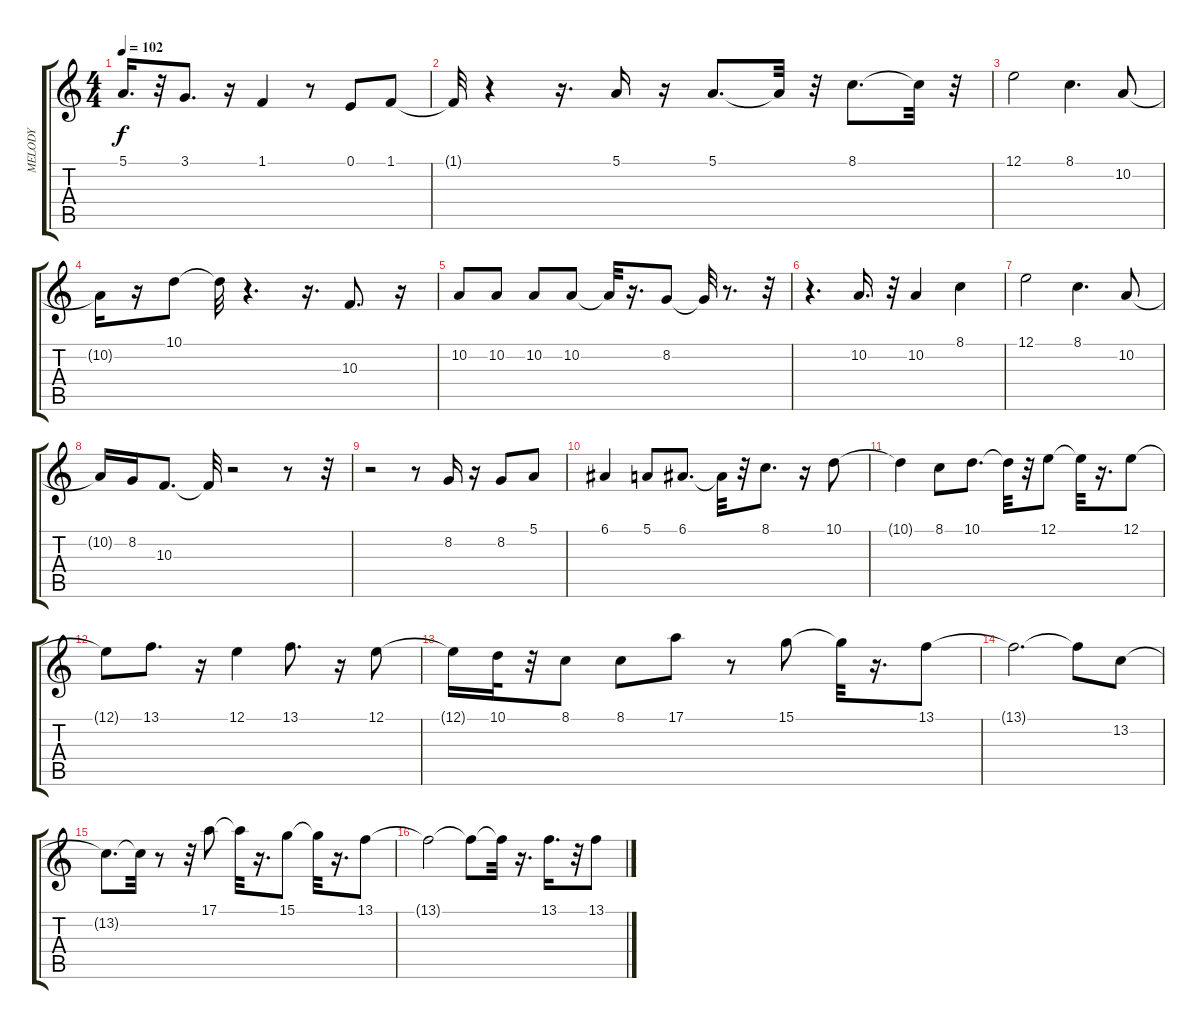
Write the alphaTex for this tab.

\track ("MELODY" "MELODY") {instrument altosax}
\staff {score tabs}
\tuning (E4 B3 G3 D3 A2 E2) {hide}
\ts (4 4)
\tempo 102
\clef g2
\ks c
5.1{t}.16{d dy f} r.32 3.1.8{d} r.16 1.1.4 r.8 0.1.8 1.1.8 |
1.1{t}.32 r.4 r.16{d} 5.1.16 r.16 5.1.8{d} 5.1{t}.32 r.32 8.1.8{d} 8.1{t}.32 r.32 |
12.1.2 8.1.4{d} 10.2.8 |
10.2{t}.16 r.16 10.1.8 10.1{t}.32 r.4{d} r.16{d} 10.3.8{d} r.16 |
10.2.8 10.2.8 10.2.8 10.2.8 10.2{t}.32 r.16{d} 8.2.8 8.2{t}.32 r.8{d} r.32 |
r.4{d} 10.2.16{d} r.32 10.2.4 8.1.4 |
12.1.2 8.1.4{d} 10.2.8 |
10.2{t}.16 8.2.16 10.3.8{d} 10.3{t}.32 r.2 r.8 r.32 |
r.2 r.8 8.2.16 r.16 8.2.8 5.1.8 |
6.1.4 5.1.8 6.1.8{d} 6.1{t}.32 r.32 8.1.8{d} r.16 10.1.8 |
10.1{t}.4 8.1.8 10.1.8{d} 10.1{t}.32 r.32 12.1.8 12.1{t}.32 r.16{d} 12.1.8 |
12.1{t}.8 13.1.8{d} r.16 12.1.4 13.1.8{d} r.16 12.1.8 |
12.1{t}.16 10.1.32 r.32 8.1.8 8.1.8 17.1.8 r.8 15.1.8 15.1{t}.32 r.16{d} 13.1.8 |
13.1{t}.2{d} 13.1{t}.8 13.2.8 |
13.2{t}.8{d} 13.2{t}.32 r.8 r.32 17.1.8 17.1{t}.32 r.16{d} 15.1.8 15.1{t}.32 r.16{d} 13.1.8 |
13.1{t}.2 13.1{t}.8 13.1{t}.32 r.16{d} 13.1.16{d} r.32 13.1.8
